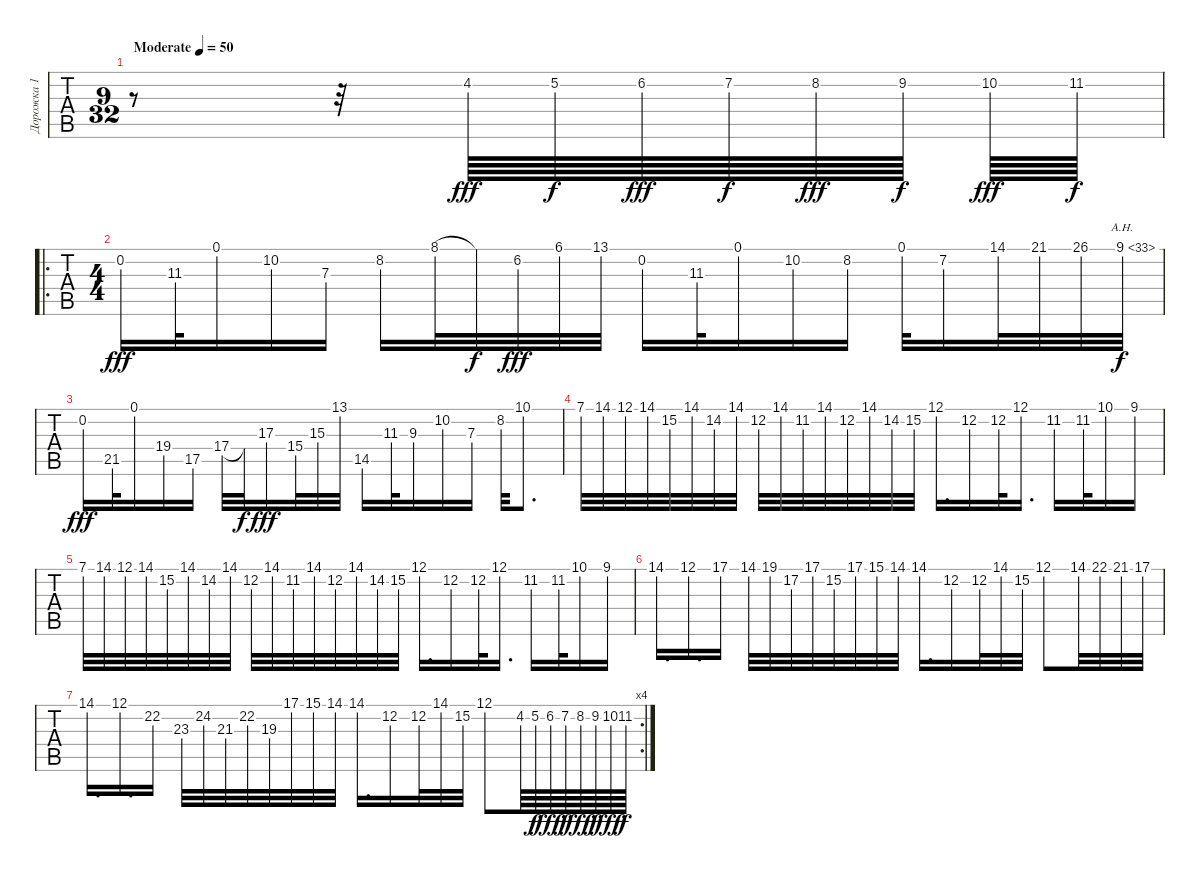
\track ("Дорожка 1" "Дорожка 1") {instrument overdrivenguitar}
\staff {tabs}
\tuning (E4 B3 G3 D3 A2 E2) {hide}
\ts (9 32)
\tempo (50 "Moderate")
\clef g2
\ks c
r.8{dy fff instrument overdrivenguitar} r.32 4.2.64 5.2.64{dy f} 6.2.64{dy fff} 7.2.64{dy f} 8.2.64{dy fff} 9.2.64{dy f} 10.2.64{dy fff} 11.2.64{dy f} |
\ro
\ts (4 4)
0.2.16{dy fff} 11.3.32 0.1.16 10.2.16 7.3.16 8.2.16 8.1.32 8.1{t}.32{dy f} 6.2.32{dy fff} 6.1.32 13.1.32 0.2.16 11.3.32 0.1.16 10.2.16 8.2.16 0.1.32 7.2.16 14.1.32 21.1.32 26.1.32 9.1{ah 24}.32{dy f} |
0.2.16{dy fff} 21.5.32 0.1.16 19.4.16 17.5.16 17.4.32 17.4{t}.32{dy f} 17.3.16{dy fff} 15.4.32 15.3.32 13.1.32 14.5.16 11.3.32 9.3.16 10.2.16 7.3.16 8.2.32 10.1.8{d} |
7.1.32 14.1.32 12.1.32 14.1.32 15.2.32 14.1.32 14.2.32 14.1.32 12.2.32 14.1.32 11.2.32 14.1.32 12.2.32 14.1.32 14.2.32 15.2.32 12.1.16{d} 12.2.16 12.2.32 12.1.16{d} 11.2.16 11.2.32 10.1.16 9.1.16 |
7.1.32 14.1.32 12.1.32 14.1.32 15.2.32 14.1.32 14.2.32 14.1.32 12.2.32 14.1.32 11.2.32 14.1.32 12.2.32 14.1.32 14.2.32 15.2.32 12.1.16{d} 12.2.16 12.2.32 12.1.16{d} 11.2.16 11.2.32 10.1.16 9.1.16 |
14.1.16{d} 12.1.16{d} 17.1.16 14.1.32 19.1.32 17.2.32 17.1.32 15.2.32 17.1.32 15.1.32 14.1.32 14.1.16{d} 12.2.16 12.2.32 14.1.32 15.2.32 12.1.8 14.1.32 22.1.32 21.1.32 17.1.32 |
\rc 4
14.1.16{d} 12.1.16{d} 22.2.16 23.3.32 24.2.32 21.3.32 22.2.32 19.3.32 17.1.32 15.1.32 14.1.32 14.1.16{d} 12.2.16 12.2.32 14.1.32 15.2.32 12.1.8 4.2.64 5.2.64{dy f} 6.2.64{dy fff} 7.2.64{dy f} 8.2.64{dy fff} 9.2.64{dy f} 10.2.64{dy fff} 11.2.64{dy f}
